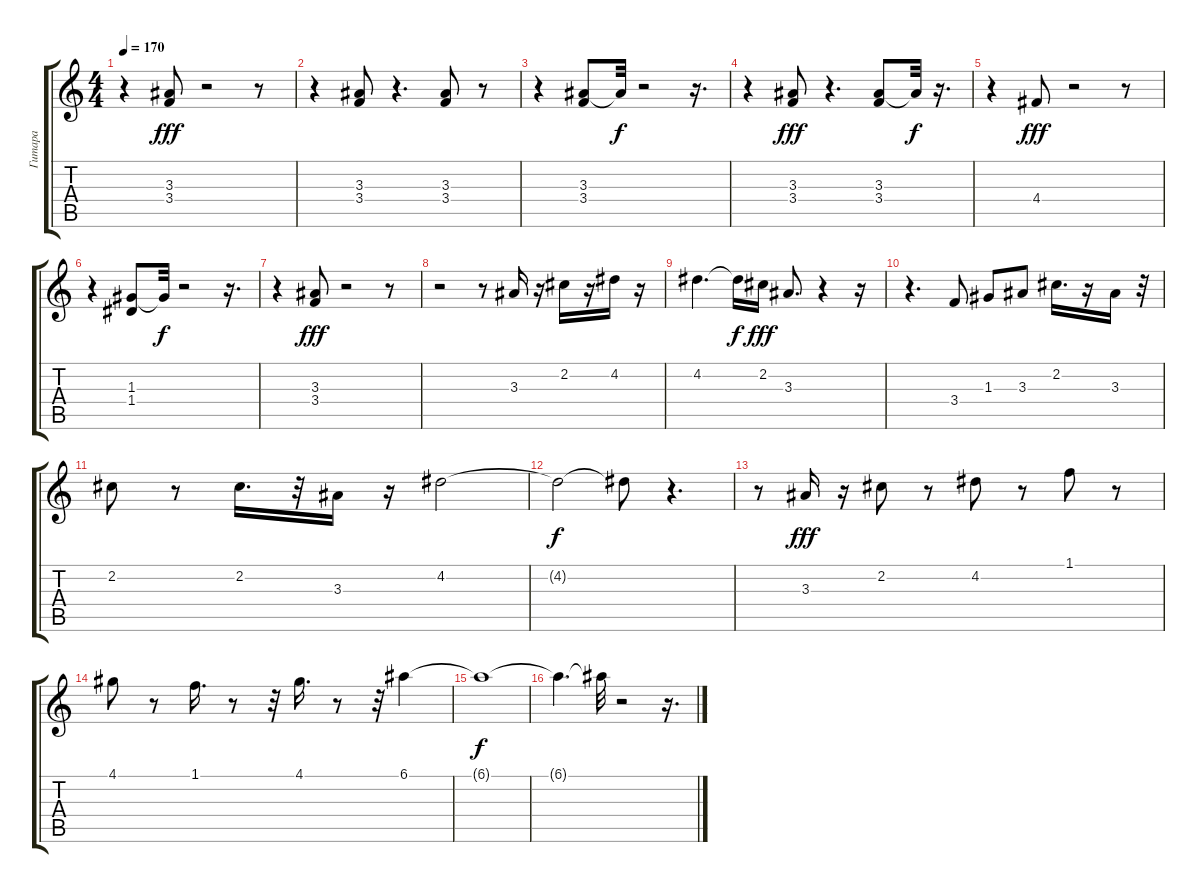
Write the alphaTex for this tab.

\track ("Гитара" "Гитара") {instrument overdrivenguitar}
\staff {score tabs}
\tuning (E4 B3 G3 D3 A2 E2) {hide}
\ts (4 4)
\tempo 170
\clef g2
\ks c
r.4{dy f} (3.3 3.4).8{dy fff} r.2 r.8 |
r.4 (3.3 3.4).8 r.4{d} (3.3 3.4).8 r.8 |
r.4 (3.3 3.4).8 3.3{t}.32{dy f} r.2 r.16{d} |
r.4 (3.3 3.4).8{dy fff} r.4{d} (3.3 3.4).8 3.3{t}.32{dy f} r.16{d} |
r.4 4.4.8{dy fff} r.2 r.8 |
r.4 (1.3 1.4).8 1.3{t}.32{dy f} r.2 r.16{d} |
r.4 (3.3 3.4).8{dy fff} r.2 r.8 |
r.2 r.8 3.3.16 r.16 2.2.16 r.16 4.2.16 r.16 |
4.2.4{d} 4.2{t}.16{dy f} 2.2.16{dy fff} 3.3.8{d} r.4 r.16 |
r.4{d} 3.4.8 1.3.8 3.3.8 2.2.16{d} r.16 3.3.16 r.32 |
2.2.8 r.8 2.2.16{d} r.32 3.3.16 r.16 4.2.2 |
4.2{t}.2{dy f} 4.2{t}.8 r.4{d} |
r.8 3.3.16{dy fff} r.16 2.2.8 r.8 4.2.8 r.8 1.1.8 r.8 |
4.1.8 r.8 1.1.16{d} r.8 r.32 4.1.16{d} r.8 r.32 6.1.4 |
6.1{t}.1{dy f} |
6.1{t}.4{d} 6.1{t}.32 r.2 r.16{d}
